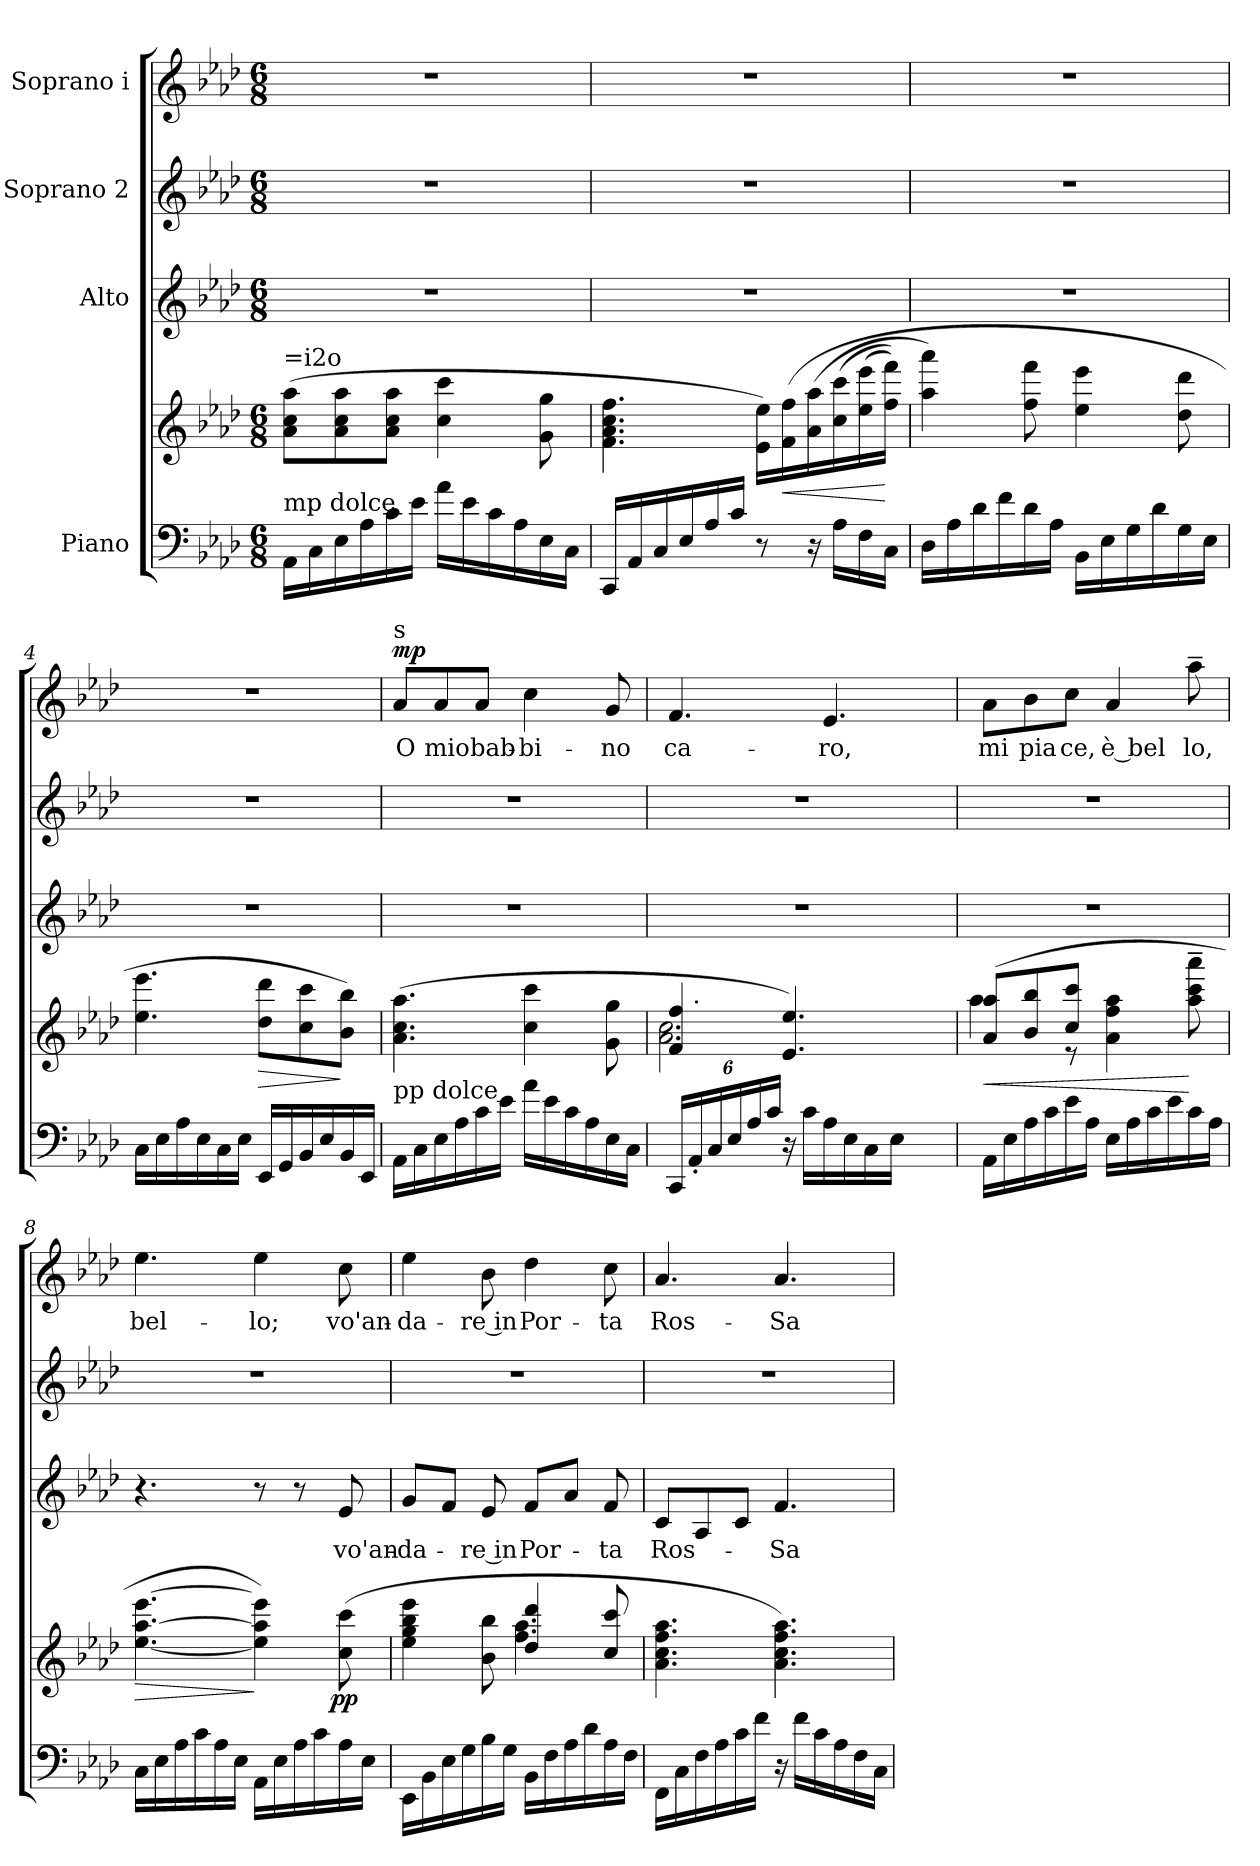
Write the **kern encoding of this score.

**kern	**kern	**dynam	**kern	**text	**kern	**kern	**text	**dynam
*part4	*part4	*part4	*part3	*part3	*part2	*part1	*part1	*part1
*staff5	*staff4	*staff4/5	*staff3	*staff3	*staff2	*staff1	*staff1	*staff1
*I"Piano	*	*	*I"Alto	*	*I"Soprano 2	*I"Soprano i	*	*
!!LO:PB:g=z
*stria5	*stria5	*	*stria5	*	*stria5	*stria5	*	*
*clefF4	*clefG2	*	*clefG2	*	*clefG2	*clefG2	*	*
*k[b-e-a-d-]	*k[b-e-a-d-]	*	*k[b-e-a-d-]	*	*k[b-e-a-d-]	*k[b-e-a-d-]	*	*
*A-:	*A-:	*	*A-:	*	*A-:	*A-:	*	*
*M6/8	*M6/8	*	*M6/8	*	*M6/8	*M6/8	*	*
=1	=1	=1	=1	=1	=1	=1	=1	=1
!	!LO:TX:a:t==i2o	!	!	!	!	!	!	!
!LO:TX:a:t=mp dolce	!	!	!	!	!	!	!	!
!	!	!	!LO:N:vis=1	!	!LO:N:vis=1	!LO:N:vis=1	!	!
16AA-\L	(>8a-\ 8cc\ 8aa-\L	.	2.r	.	2.r	2.r	.	.
16C\	.	.	.	.	.	.	.	.
16E-\	8cc\ 8aa-\ 8a-\	.	.	.	.	.	.	.
16A-\	.	.	.	.	.	.	.	.
16c\	8a-\ 8aa-\ 8cc\J	.	.	.	.	.	.	.
16e-\J	.	.	.	.	.	.	.	.
16a-\L	4cc\ 4ccc\	.	.	.	.	.	.	.
16e-\	.	.	.	.	.	.	.	.
16c\	.	.	.	.	.	.	.	.
16A-\	.	.	.	.	.	.	.	.
16E-\	8gg\ 8g\	.	.	.	.	.	.	.
16C\J	.	.	.	.	.	.	.	.
=2	=2	=2	=2	=2	=2	=2	=2	=2
!	!	!	!LO:N:vis=1	!	!LO:N:vis=1	!LO:N:vis=1	!	!
16CC/L	4.ff\ 4.cc\ 4.a-\ 4.f\	.	2.r	.	2.r	2.r	.	.
16AA-/	.	.	.	.	.	.	.	.
16C/	.	.	.	.	.	.	.	.
16E-/	.	.	.	.	.	.	.	.
16A-/	.	.	.	.	.	.	.	.
16c/J	.	.	.	.	.	.	.	.
8r	16ee-\ 16e-\L)	.	.	.	.	.	.	.
!	!	!LO:HP:b	!	!	!	!	!	!
.	(>16ff\ 16f\	<	.	.	.	.	.	.
16rC	(<16aa-\ 16a-\	.	.	.	.	.	.	.
16A-\L	(<16cc\ 16ccc\	.	.	.	.	.	.	.
16F\	(<16ee-\ 16eee-\	.	.	.	.	.	.	.
16C\J	16ff\ 16fff\J))	[	.	.	.	.	.	.
=3	=3	=3	=3	=3	=3	=3	=3	=3
!	!	!	!LO:N:vis=1	!	!LO:N:vis=1	!LO:N:vis=1	!	!
16D-\L	4aa-\ 4aaa-\)	.	2.r	.	2.r	2.r	.	.
16A-\	.	.	.	.	.	.	.	.
16d-\	.	.	.	.	.	.	.	.
16f\	.	.	.	.	.	.	.	.
16d-\	8ff\ 8fff\	.	.	.	.	.	.	.
16A-\J	.	.	.	.	.	.	.	.
16BB-\L	4eee-\ 4ee-\	.	.	.	.	.	.	.
16E-\	.	.	.	.	.	.	.	.
16G\	.	.	.	.	.	.	.	.
16d-\	.	.	.	.	.	.	.	.
16G\	8ddd-\ 8dd-\	.	.	.	.	.	.	.
16E-\J	.	.	.	.	.	.	.	.
=4	=4	=4	=4	=4	=4	=4	=4	=4
!	!	!	!LO:N:vis=1	!	!LO:N:vis=1	!LO:N:vis=1	!	!
16C\L	4.ee-\ 4.eee-\	.	2.r	.	2.r	2.r	.	.
16E-\	.	.	.	.	.	.	.	.
16A-\	.	.	.	.	.	.	.	.
16E-\	.	.	.	.	.	.	.	.
16C\	.	.	.	.	.	.	.	.
16E-\J	.	.	.	.	.	.	.	.
!	!	!LO:HP:b	!	!	!	!	!	!
16EE-/L	8ddd-\ 8dd-\L	>	.	.	.	.	.	.
16GG/	.	.	.	.	.	.	.	.
16BB-/	8ccc\ 8cc\	.	.	.	.	.	.	.
16E-/	.	.	.	.	.	.	.	.
16BB-/	8b-\ 8bb-\J)	]	.	.	.	.	.	.
16EE-/J	.	.	.	.	.	.	.	.
!!LO:LB:g=z
=5	=5	=5	=5	=5	=5	=5	=5	=5
!	!	!	!	!	!	!LO:TX:a:t=s	!	!
!LO:TX:a:t=pp dolce	!	!	!	!	!	!	!	!
!	!	!	!LO:N:vis=1	!	!LO:N:vis=1	!	!LO:LY:b:cj	!LO:DY:a
16AA-\L	(>4.a-\ 4.cc\ 4.aa-\	.	2.r	.	2.r	8a-/L	O	mp
16C\	.	.	.	.	.	.	.	.
!	!	!	!	!	!	!	!LO:LY:b:cj	!
16E-\	.	.	.	.	.	8a-/	mio	.
16A-\	.	.	.	.	.	.	.	.
!	!	!	!	!	!	!	!LO:LY:b:cj	!
16c\	.	.	.	.	.	8a-/J	bab-	.
16e-\J	.	.	.	.	.	.	.	.
!	!	!	!	!	!	!	!LO:LY:b:cj	!
16a-\L	4cc\ 4ccc\	.	.	.	.	4cc\	-bi-	.
16e-\	.	.	.	.	.	.	.	.
16c\	.	.	.	.	.	.	.	.
16A-\	.	.	.	.	.	.	.	.
!	!	!	!	!	!	!	!LO:LY:b:cj	!
16E-\	8g\ 8gg\	.	.	.	.	8g/	-no	.
16C\J	.	.	.	.	.	.	.	.
=6	=6	=6	=6	=6	=6	=6	=6	=6
*	*^	*	*	*	*	*	*	*
!	!	!	!	!LO:N:vis=1	!	!LO:N:vis=1	!	!LO:LY:b:cj	!
*	*	*^	*	*	*	*	*	*	*
24CC/L	4f/ 4ff/	2.a-\ 2.cc\	32.ryy	.	2.r	.	2.r	4.f/	ca-	.
24AA-'>/	.	.	.	.	.	.	.	.	.	.
!	!	!	!LO:TX:a:t=.	!	!	!	!	!	!	!
.	.	.	2ryy	.	.	.	.	.	.	.
24C/	.	.	.	.	.	.	.	.	.	.
24E-/	.	.	.	.	.	.	.	.	.	.
24A-/	.	.	.	.	.	.	.	.	.	.
24c/J	.	.	.	.	.	.	.	.	.	.
16rC	4.ee-/ 4.e-/)	.	.	.	.	.	.	.	.	.
16c\L	.	.	.	.	.	.	.	.	.	.
!	!	!	!	!	!	!	!	!	!LO:LY:b:cj	!
16A-\	.	.	.	.	.	.	.	4.e-/	-ro,	.
16E-\	.	.	.	.	.	.	.	.	.	.
16C\	.	.	.	.	.	.	.	.	.	.
.	.	.	8ryy	.	.	.	.	.	.	.
16E-\J	.	.	.	.	.	.	.	.	.	.
8ryy	8ryy	.	.	.	.	.	.	.	.	.
.	.	.	16ryy	.	.	.	.	.	.	.
.	.	.	64ryy	.	.	.	.	.	.	.
=7	=7	=7	=7	=7	=7	=7	=7	=7	=7	=7
!	!	!	!	!LO:HP:b	!LO:N:vis=1	!	!LO:N:vis=1	!	!LO:LY:b:cj	!
*	*	*v	*v	*	*	*	*	*	*	*
16AA-\L	(>8aa-/ 8a-/L	4aa-\	<	2.r	.	2.r	8a-\L	mi	.
16E-\	.	.	.	.	.	.	.	.	.
!	!	!	!	!	!	!	!	!LO:LY:b:cj	!
16A-\	8bb-/ 8b-/	.	.	.	.	.	8b-\	pia	.
16c\	.	.	.	.	.	.	.	.	.
!	!	!	!	!	!	!	!	!LO:LY:b:rj	!
16e-\	8ccc/ 8cc/J	8re	.	.	.	.	8cc\J	ce,	.
16A-\J	.	.	.	.	.	.	.	.	.
!	!	!	!	!	!	!	!	!LO:LY:b:rj	!
16E-\L	4.ryy	4ff\ 4a-\ 4aa-\	.	.	.	.	4a-/	è bel	.
16A-\	.	.	.	.	.	.	.	.	.
16c\	.	.	.	.	.	.	.	.	.
16e-\	.	.	.	.	.	.	.	.	.
!	!	!	!	!	!	!	!	!LO:LY:b:cj	!
16c\	.	8aa-\~> 8aaa-\~> 8ccc\~>	[	.	.	.	8aa-~>\	lo,	.
16A-\J	.	.	.	.	.	.	.	.	.
=8	=8	=8	=8	=8	=8	=8	=8	=8	=8
!	!	!	!LO:HP:b	!	!	!LO:N:vis=1	!	!LO:LY:b:cj	!
16C\L	[>4.eee-\ [>4.aa-\ [<4.ee-\	2ryy	>	4.r	.	2.r	4.ee-\	bel-	.
16E-\	.	.	.	.	.	.	.	.	.
16A-\	.	.	.	.	.	.	.	.	.
16c\	.	.	.	.	.	.	.	.	.
16A-\	.	.	.	.	.	.	.	.	.
16E-\J	.	.	.	.	.	.	.	.	.
!	!	!	!	!	!	!	!	!LO:LY:b:cj	!
16AA-\L	4eee-\] 4aa-\] 4ee-\])	.	]	8r	.	.	4ee-\	-lo;	.
16E-\	.	.	.	.	.	.	.	.	.
16A-\	.	16..ryy	.	8r	.	.	.	.	.
16c\	.	.	.	.	.	.	.	.	.
!	!	!	!LO:DY:b	!	!	!	!	!	!
.	.	8ryy	pp	.	.	.	.	.	.
!	!	!	!	!	!LO:LY:b:cj	!	!	!LO:LY:b:cj	!
16A-\	(<8cc\ 8ccc\	.	.	8e-/	vo'an-	.	8cc\	vo'an-	.
16E-\J	.	.	.	.	.	.	.	.	.
.	.	64ryy	.	.	.	.	.	.	.
!!LO:PB:g=z
=9	=9	=9	=9	=9	=9	=9	=9	=9	=9
!	!	!	!	!	!LO:LY:b:cj	!LO:N:vis=1	!	!LO:LY:b:cj	!
16EE-\L	4.ryy	4bb-\ 4gg\ 4ee-\ 4eee-\	.	8g/L	-da-	2.r	4ee-\	-da-	.
16BB-\	.	.	.	.	.	.	.	.	.
16E-\	.	.	.	8f/J	.	.	.	.	.
16G\	.	.	.	.	.	.	.	.	.
!	!	!	!	!	!LO:LY:b:rj	!	!	!LO:LY:b:rj	!
16B-\	.	8bb-\ 8b-\	.	8e-/	-re in	.	8b-\	-re in	.
16G\J	.	.	.	.	.	.	.	.	.
!	!	!	!	!	!LO:LY:b:cj	!	!	!LO:LY:b:cj	!
16BB-\L	4dd-/ 4ddd-/	4.aa-\ 4.ff\	.	8f/L	Por-	.	4dd-\	Por-	.
16F\	.	.	.	.	.	.	.	.	.
16A-\	.	.	.	8a-/J	.	.	.	.	.
16d-\	.	.	.	.	.	.	.	.	.
!	!	!	!	!	!LO:LY:b:cj	!	!	!LO:LY:b:cj	!
16A-\	8cc/ 8ccc/	.	.	8f/	-ta	.	8cc\	-ta	.
16F\J	.	.	.	.	.	.	.	.	.
*	*v	*v	*	*	*	*	*	*	*
=10	=10	=10	=10	=10	=10	=10	=10	=10
!	!	!	!	!LO:LY:b:cj	!LO:N:vis=1	!	!LO:LY:b:cj	!
16FF\L	4.ff\ 4.cc\ 4.a-\ 4.aa-\	.	8c/L	Ros-	2.r	4.a-/	Ros-	.
16C\	.	.	.	.	.	.	.	.
16F\	.	.	8A-/	.	.	.	.	.
16A-\	.	.	.	.	.	.	.	.
16c\	.	.	8c/J	.	.	.	.	.
16f\J	.	.	.	.	.	.	.	.
!	!	!	!	!LO:LY:b:cj	!	!	!LO:LY:b:cj	!
16rC	4.aa-\ 4.ff\ 4.cc\ 4.a-\)	.	4.f/	-Sa	.	4.a-/	-Sa	.
16f\L	.	.	.	.	.	.	.	.
16c\	.	.	.	.	.	.	.	.
16A-\	.	.	.	.	.	.	.	.
16F\	.	.	.	.	.	.	.	.
16C\J	.	.	.	.	.	.	.	.
=	=	=	=	=	=	=	=	=
*-	*-	*-	*-	*-	*-	*-	*-	*-
